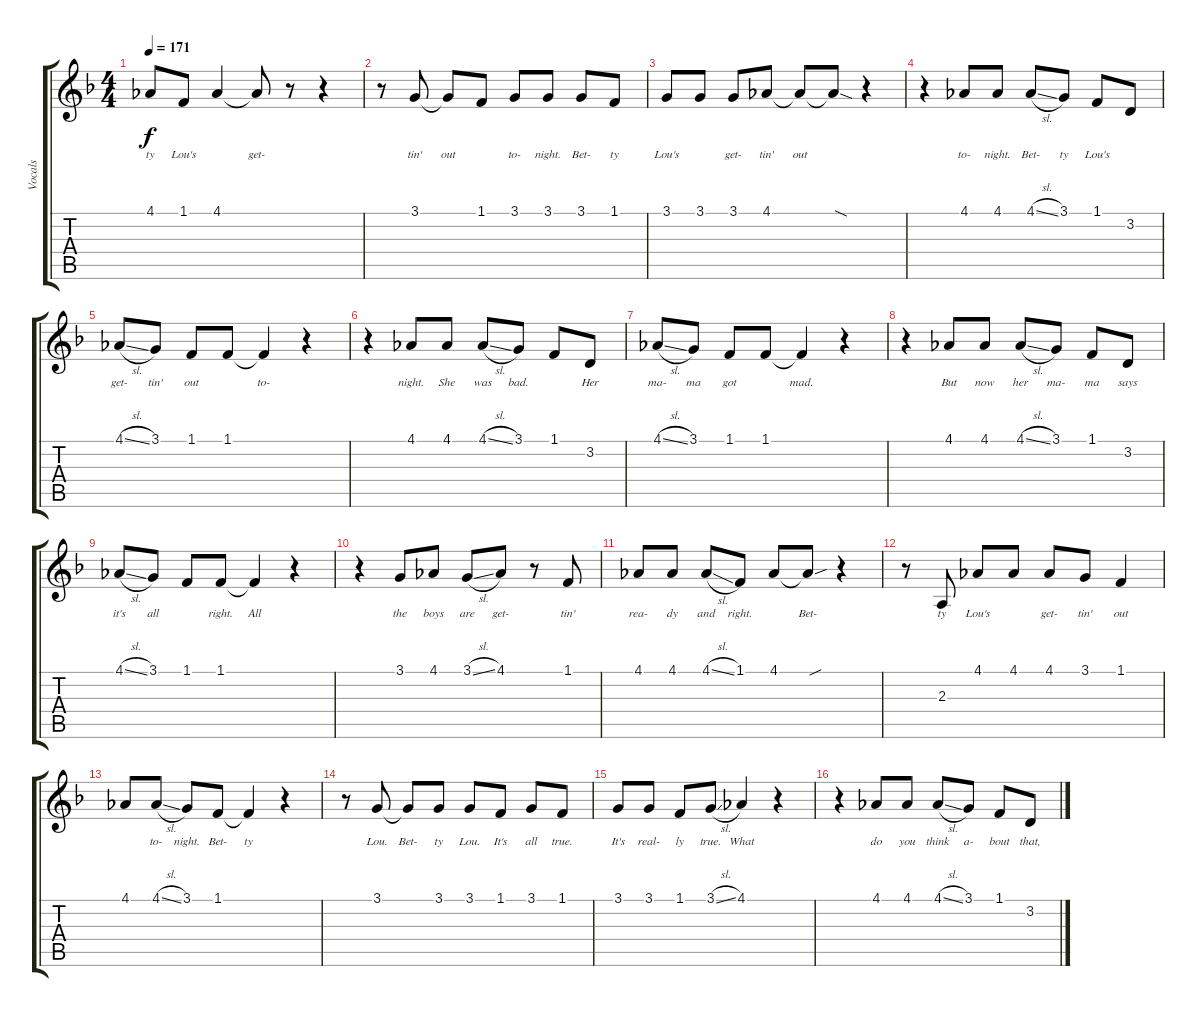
\track ("Vocals" "Vocals") {instrument clarinet}
\staff {score tabs}
\tuning (E4 B3 G3 D3 A2 E2) {hide}
\ts (4 4)
\tempo 171
\clef g2
\ks f
4.1.8{lyrics (0 "ty") lyrics (1 "") lyrics (2 "") lyrics (3 "") lyrics (4 "") dy f} 1.1.8{lyrics (0 "Lou's") lyrics (1 "") lyrics (2 "") lyrics (3 "") lyrics (4 "")} 4.1.4{lyrics (0 "") lyrics (1 "") lyrics (2 "") lyrics (3 "") lyrics (4 "")} 4.1{t}.8{lyrics (0 "get-") lyrics (1 "") lyrics (2 "") lyrics (3 "") lyrics (4 "")} r.8 r.4 |
r.8 3.1.8{lyrics (0 "tin'") lyrics (1 "") lyrics (2 "") lyrics (3 "") lyrics (4 "")} 3.1{t}.8{lyrics (0 "out") lyrics (1 "") lyrics (2 "") lyrics (3 "") lyrics (4 "")} 1.1.8{lyrics (0 "") lyrics (1 "") lyrics (2 "") lyrics (3 "") lyrics (4 "")} 3.1.8{lyrics (0 "to-") lyrics (1 "") lyrics (2 "") lyrics (3 "") lyrics (4 "")} 3.1.8{lyrics (0 "night.") lyrics (1 "") lyrics (2 "") lyrics (3 "") lyrics (4 "")} 3.1.8{lyrics (0 "Bet-") lyrics (1 "") lyrics (2 "") lyrics (3 "") lyrics (4 "")} 1.1.8{lyrics (0 "ty") lyrics (1 "") lyrics (2 "") lyrics (3 "") lyrics (4 "")} |
3.1.8{lyrics (0 "Lou's") lyrics (1 "") lyrics (2 "") lyrics (3 "") lyrics (4 "")} 3.1.8{lyrics (0 "") lyrics (1 "") lyrics (2 "") lyrics (3 "") lyrics (4 "")} 3.1.8{lyrics (0 "get-") lyrics (1 "") lyrics (2 "") lyrics (3 "") lyrics (4 "")} 4.1.8{lyrics (0 "tin'") lyrics (1 "") lyrics (2 "") lyrics (3 "") lyrics (4 "")} 4.1{t}.8{lyrics (0 "out") lyrics (1 "") lyrics (2 "") lyrics (3 "") lyrics (4 "")} 4.1{sod t}.8{lyrics (0 "") lyrics (1 "") lyrics (2 "") lyrics (3 "") lyrics (4 "")} r.4 |
r.4 4.1.8{lyrics (0 "to-") lyrics (1 "") lyrics (2 "") lyrics (3 "") lyrics (4 "")} 4.1.8{lyrics (0 "night.") lyrics (1 "") lyrics (2 "") lyrics (3 "") lyrics (4 "")} 4.1{sl}.8{lyrics (0 "Bet-") lyrics (1 "") lyrics (2 "") lyrics (3 "") lyrics (4 "")} 3.1.8{lyrics (0 "ty") lyrics (1 "") lyrics (2 "") lyrics (3 "") lyrics (4 "")} 1.1.8{lyrics (0 "Lou's") lyrics (1 "") lyrics (2 "") lyrics (3 "") lyrics (4 "")} 3.2.8{lyrics (0 "") lyrics (1 "") lyrics (2 "") lyrics (3 "") lyrics (4 "")} |
4.1{sl}.8{lyrics (0 "get-") lyrics (1 "") lyrics (2 "") lyrics (3 "") lyrics (4 "")} 3.1.8{lyrics (0 "tin'") lyrics (1 "") lyrics (2 "") lyrics (3 "") lyrics (4 "")} 1.1.8{lyrics (0 "out") lyrics (1 "") lyrics (2 "") lyrics (3 "") lyrics (4 "")} 1.1.8{lyrics (0 "") lyrics (1 "") lyrics (2 "") lyrics (3 "") lyrics (4 "")} 1.1{t}.4{lyrics (0 "to-") lyrics (1 "") lyrics (2 "") lyrics (3 "") lyrics (4 "")} r.4 |
r.4 4.1.8{lyrics (0 "night.") lyrics (1 "") lyrics (2 "") lyrics (3 "") lyrics (4 "")} 4.1.8{lyrics (0 "She") lyrics (1 "") lyrics (2 "") lyrics (3 "") lyrics (4 "")} 4.1{sl}.8{lyrics (0 "was") lyrics (1 "") lyrics (2 "") lyrics (3 "") lyrics (4 "")} 3.1.8{lyrics (0 "bad.") lyrics (1 "") lyrics (2 "") lyrics (3 "") lyrics (4 "")} 1.1.8{lyrics (0 "") lyrics (1 "") lyrics (2 "") lyrics (3 "") lyrics (4 "")} 3.2.8{lyrics (0 "Her") lyrics (1 "") lyrics (2 "") lyrics (3 "") lyrics (4 "")} |
4.1{sl}.8{lyrics (0 "ma-") lyrics (1 "") lyrics (2 "") lyrics (3 "") lyrics (4 "")} 3.1.8{lyrics (0 "ma") lyrics (1 "") lyrics (2 "") lyrics (3 "") lyrics (4 "")} 1.1.8{lyrics (0 "got") lyrics (1 "") lyrics (2 "") lyrics (3 "") lyrics (4 "")} 1.1.8{lyrics (0 "") lyrics (1 "") lyrics (2 "") lyrics (3 "") lyrics (4 "")} 1.1{t}.4{lyrics (0 "mad.") lyrics (1 "") lyrics (2 "") lyrics (3 "") lyrics (4 "")} r.4 |
r.4 4.1.8{lyrics (0 "But") lyrics (1 "") lyrics (2 "") lyrics (3 "") lyrics (4 "")} 4.1.8{lyrics (0 "now") lyrics (1 "") lyrics (2 "") lyrics (3 "") lyrics (4 "")} 4.1{sl}.8{lyrics (0 "her") lyrics (1 "") lyrics (2 "") lyrics (3 "") lyrics (4 "")} 3.1.8{lyrics (0 "ma-") lyrics (1 "") lyrics (2 "") lyrics (3 "") lyrics (4 "")} 1.1.8{lyrics (0 "ma") lyrics (1 "") lyrics (2 "") lyrics (3 "") lyrics (4 "")} 3.2.8{lyrics (0 "says") lyrics (1 "") lyrics (2 "") lyrics (3 "") lyrics (4 "")} |
4.1{sl}.8{lyrics (0 "it's") lyrics (1 "") lyrics (2 "") lyrics (3 "") lyrics (4 "")} 3.1.8{lyrics (0 "all") lyrics (1 "") lyrics (2 "") lyrics (3 "") lyrics (4 "")} 1.1.8{lyrics (0 "") lyrics (1 "") lyrics (2 "") lyrics (3 "") lyrics (4 "")} 1.1.8{lyrics (0 "right.") lyrics (1 "") lyrics (2 "") lyrics (3 "") lyrics (4 "")} 1.1{t}.4{lyrics (0 "All") lyrics (1 "") lyrics (2 "") lyrics (3 "") lyrics (4 "")} r.4 |
r.4 3.1.8{lyrics (0 "the") lyrics (1 "") lyrics (2 "") lyrics (3 "") lyrics (4 "")} 4.1.8{lyrics (0 "boys") lyrics (1 "") lyrics (2 "") lyrics (3 "") lyrics (4 "")} 3.1{sl}.8{lyrics (0 "are") lyrics (1 "") lyrics (2 "") lyrics (3 "") lyrics (4 "")} 4.1.8{lyrics (0 "get-") lyrics (1 "") lyrics (2 "") lyrics (3 "") lyrics (4 "")} r.8 1.1.8{lyrics (0 "tin'") lyrics (1 "") lyrics (2 "") lyrics (3 "") lyrics (4 "")} |
4.1.8{lyrics (0 "rea-") lyrics (1 "") lyrics (2 "") lyrics (3 "") lyrics (4 "")} 4.1.8{lyrics (0 "dy") lyrics (1 "") lyrics (2 "") lyrics (3 "") lyrics (4 "")} 4.1{sl}.8{lyrics (0 "and") lyrics (1 "") lyrics (2 "") lyrics (3 "") lyrics (4 "")} 1.1.8{lyrics (0 "right.") lyrics (1 "") lyrics (2 "") lyrics (3 "") lyrics (4 "")} 4.1.8{lyrics (0 "") lyrics (1 "") lyrics (2 "") lyrics (3 "") lyrics (4 "")} 4.1{sou t}.8{lyrics (0 "Bet-") lyrics (1 "") lyrics (2 "") lyrics (3 "") lyrics (4 "")} r.4 |
r.8 2.3.8{lyrics (0 "ty") lyrics (1 "") lyrics (2 "") lyrics (3 "") lyrics (4 "")} 4.1.8{lyrics (0 "Lou's") lyrics (1 "") lyrics (2 "") lyrics (3 "") lyrics (4 "")} 4.1.8{lyrics (0 "") lyrics (1 "") lyrics (2 "") lyrics (3 "") lyrics (4 "")} 4.1.8{lyrics (0 "get-") lyrics (1 "") lyrics (2 "") lyrics (3 "") lyrics (4 "")} 3.1.8{lyrics (0 "tin'") lyrics (1 "") lyrics (2 "") lyrics (3 "") lyrics (4 "")} 1.1.4{lyrics (0 "out") lyrics (1 "") lyrics (2 "") lyrics (3 "") lyrics (4 "")} |
4.1.8{lyrics (0 "") lyrics (1 "") lyrics (2 "") lyrics (3 "") lyrics (4 "")} 4.1{sl}.8{lyrics (0 "to-") lyrics (1 "") lyrics (2 "") lyrics (3 "") lyrics (4 "")} 3.1.8{lyrics (0 "night.") lyrics (1 "") lyrics (2 "") lyrics (3 "") lyrics (4 "")} 1.1.8{lyrics (0 "Bet-") lyrics (1 "") lyrics (2 "") lyrics (3 "") lyrics (4 "")} 1.1{t}.4{lyrics (0 "ty") lyrics (1 "") lyrics (2 "") lyrics (3 "") lyrics (4 "")} r.4 |
r.8 3.1.8{lyrics (0 "Lou.") lyrics (1 "") lyrics (2 "") lyrics (3 "") lyrics (4 "")} 3.1{t}.8{lyrics (0 "Bet-") lyrics (1 "") lyrics (2 "") lyrics (3 "") lyrics (4 "")} 3.1.8{lyrics (0 "ty") lyrics (1 "") lyrics (2 "") lyrics (3 "") lyrics (4 "")} 3.1.8{lyrics (0 "Lou.") lyrics (1 "") lyrics (2 "") lyrics (3 "") lyrics (4 "")} 1.1.8{lyrics (0 "It's") lyrics (1 "") lyrics (2 "") lyrics (3 "") lyrics (4 "")} 3.1.8{lyrics (0 "all") lyrics (1 "") lyrics (2 "") lyrics (3 "") lyrics (4 "")} 1.1.8{lyrics (0 "true.") lyrics (1 "") lyrics (2 "") lyrics (3 "") lyrics (4 "")} |
3.1.8{lyrics (0 "It's") lyrics (1 "") lyrics (2 "") lyrics (3 "") lyrics (4 "")} 3.1.8{lyrics (0 "real-") lyrics (1 "") lyrics (2 "") lyrics (3 "") lyrics (4 "")} 1.1.8{lyrics (0 "ly") lyrics (1 "") lyrics (2 "") lyrics (3 "") lyrics (4 "")} 3.1{sl}.8{lyrics (0 "true.") lyrics (1 "") lyrics (2 "") lyrics (3 "") lyrics (4 "")} 4.1.4{lyrics (0 "What") lyrics (1 "") lyrics (2 "") lyrics (3 "") lyrics (4 "")} r.4 |
r.4 4.1.8{lyrics (0 "do") lyrics (1 "") lyrics (2 "") lyrics (3 "") lyrics (4 "")} 4.1.8{lyrics (0 "you") lyrics (1 "") lyrics (2 "") lyrics (3 "") lyrics (4 "")} 4.1{sl}.8{lyrics (0 "think") lyrics (1 "") lyrics (2 "") lyrics (3 "") lyrics (4 "")} 3.1.8{lyrics (0 "a-") lyrics (1 "") lyrics (2 "") lyrics (3 "") lyrics (4 "")} 1.1.8{lyrics (0 "bout") lyrics (1 "") lyrics (2 "") lyrics (3 "") lyrics (4 "")} 3.2.8{lyrics (0 "that,") lyrics (1 "") lyrics (2 "") lyrics (3 "") lyrics (4 "")}
